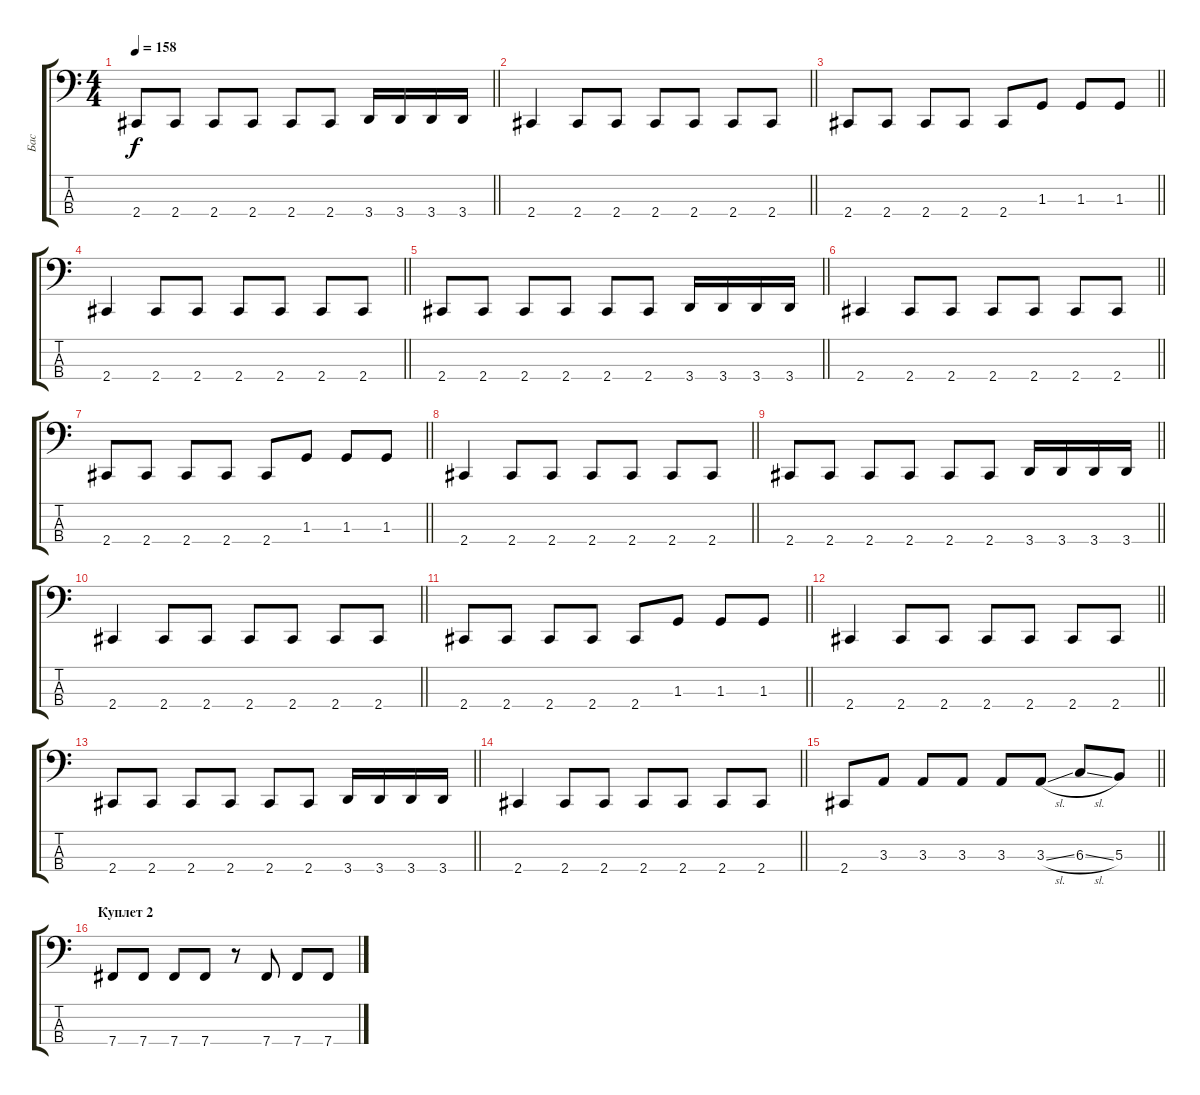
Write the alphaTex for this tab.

\track ("Бас" "Бас") {instrument electricbasspick}
\staff {score tabs}
\tuning (E2 B1 Gb1 B0) {hide}
\ts (4 4)
\tempo 158
\clef f4
\barLineRight lightlight
\ks c
2.4.8{dy f} 2.4.8 2.4.8 2.4.8 2.4.8 2.4.8 3.4.16 3.4.16 3.4.16 3.4.16 |
\barLineRight lightlight
2.4.4 2.4.8 2.4.8 2.4.8 2.4.8 2.4.8 2.4.8 |
\barLineRight lightlight
2.4.8 2.4.8 2.4.8 2.4.8 2.4.8 1.3.8 1.3.8 1.3.8 |
\barLineRight lightlight
2.4.4 2.4.8 2.4.8 2.4.8 2.4.8 2.4.8 2.4.8 |
\barLineRight lightlight
2.4.8 2.4.8 2.4.8 2.4.8 2.4.8 2.4.8 3.4.16 3.4.16 3.4.16 3.4.16 |
\barLineRight lightlight
2.4.4 2.4.8 2.4.8 2.4.8 2.4.8 2.4.8 2.4.8 |
\barLineRight lightlight
2.4.8 2.4.8 2.4.8 2.4.8 2.4.8 1.3.8 1.3.8 1.3.8 |
\barLineRight lightlight
2.4.4 2.4.8 2.4.8 2.4.8 2.4.8 2.4.8 2.4.8 |
\barLineRight lightlight
2.4.8 2.4.8 2.4.8 2.4.8 2.4.8 2.4.8 3.4.16 3.4.16 3.4.16 3.4.16 |
\barLineRight lightlight
2.4.4 2.4.8 2.4.8 2.4.8 2.4.8 2.4.8 2.4.8 |
\barLineRight lightlight
2.4.8 2.4.8 2.4.8 2.4.8 2.4.8 1.3.8 1.3.8 1.3.8 |
\barLineRight lightlight
2.4.4 2.4.8 2.4.8 2.4.8 2.4.8 2.4.8 2.4.8 |
\barLineRight lightlight
2.4.8 2.4.8 2.4.8 2.4.8 2.4.8 2.4.8 3.4.16 3.4.16 3.4.16 3.4.16 |
\barLineRight lightlight
2.4.4 2.4.8 2.4.8 2.4.8 2.4.8 2.4.8 2.4.8 |
\barLineRight lightlight
2.4.8 3.3.8 3.3.8 3.3.8 3.3.8 3.3{sl}.8 6.3{sl}.8 5.3.8 |
\section ("" " Куплет 2")
7.4.8 7.4.8 7.4.8 7.4.8 r.8 7.4.8 7.4.8 7.4.8
